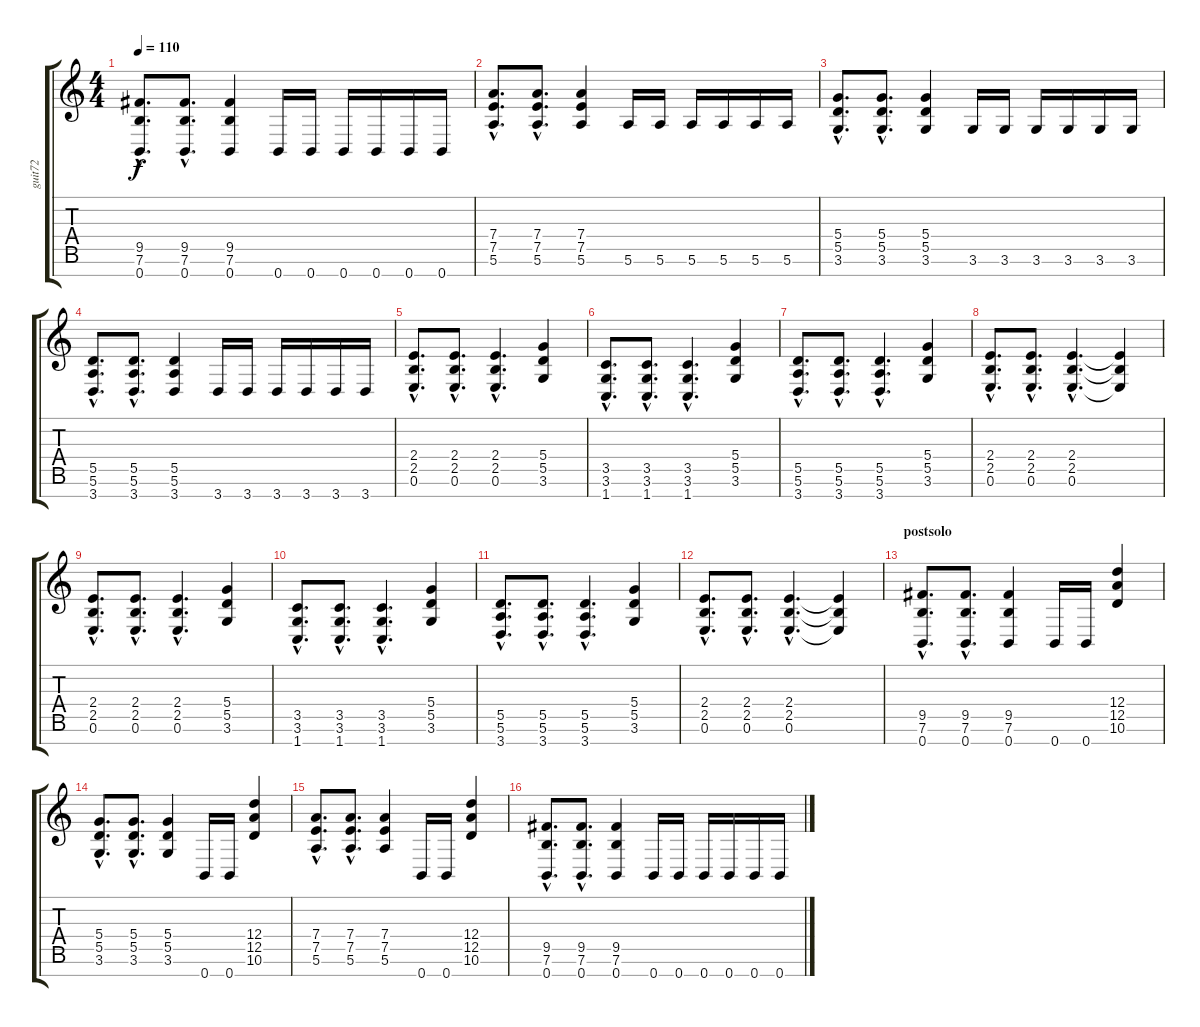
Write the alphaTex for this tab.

\track ("guit72" "guit72") {instrument distortionguitar}
\staff {score tabs}
\tuning (E4 B3 G3 D3 A2 E2 B1) {hide}
\ts (4 4)
\tempo 110
\clef g2
\ks c
(9.5{hac} 7.6{hac} 0.7{hac}).8{d dy f} (9.5{hac} 7.6{hac} 0.7{hac}).8{d} (9.5 7.6 0.7).4 0.7.16 0.7.16 0.7.16 0.7.16 0.7.16 0.7.16 |
(7.4{hac} 7.5{hac} 5.6{hac}).8{d} (7.4{hac} 7.5{hac} 5.6{hac}).8{d} (7.4 7.5 5.6).4 5.6.16 5.6.16 5.6.16 5.6.16 5.6.16 5.6.16 |
(5.4{hac} 5.5{hac} 3.6{hac}).8{d} (5.4{hac} 5.5{hac} 3.6{hac}).8{d} (5.4 5.5 3.6).4 3.6.16 3.6.16 3.6.16 3.6.16 3.6.16 3.6.16 |
(5.5{hac} 5.6{hac} 3.7{hac}).8{d} (5.5{hac} 5.6{hac} 3.7{hac}).8{d} (5.5 5.6 3.7).4 3.7.16 3.7.16 3.7.16 3.7.16 3.7.16 3.7.16 |
(2.4{hac} 2.5{hac} 0.6{hac}).8{d} (2.4{hac} 2.5{hac} 0.6{hac}).8{d} (2.4{hac} 2.5{hac} 0.6{hac}).4{d} (5.4 5.5 3.6).4 |
(3.5{hac} 3.6{hac} 1.7{hac}).8{d} (3.5{hac} 3.6{hac} 1.7{hac}).8{d} (3.5{hac} 3.6{hac} 1.7{hac}).4{d} (5.4 5.5 3.6).4 |
(5.5{hac} 5.6{hac} 3.7{hac}).8{d} (5.5{hac} 5.6{hac} 3.7{hac}).8{d} (5.5{hac} 5.6{hac} 3.7{hac}).4{d} (5.4 5.5 3.6).4 |
(2.4{hac} 2.5{hac} 0.6{hac}).8{d} (2.4{hac} 2.5{hac} 0.6{hac}).8{d} (2.4{hac} 2.5{hac} 0.6{hac}).4{d} (2.4{t} 2.5{t} 0.6{t}).4 |
(2.4{hac} 2.5{hac} 0.6{hac}).8{d} (2.4{hac} 2.5{hac} 0.6{hac}).8{d} (2.4{hac} 2.5{hac} 0.6{hac}).4{d} (5.4 5.5 3.6).4 |
(3.5{hac} 3.6{hac} 1.7{hac}).8{d} (3.5{hac} 3.6{hac} 1.7{hac}).8{d} (3.5{hac} 3.6{hac} 1.7{hac}).4{d} (5.4 5.5 3.6).4 |
(5.5{hac} 5.6{hac} 3.7{hac}).8{d} (5.5{hac} 5.6{hac} 3.7{hac}).8{d} (5.5{hac} 5.6{hac} 3.7{hac}).4{d} (5.4 5.5 3.6).4 |
(2.4{hac} 2.5{hac} 0.6{hac}).8{d} (2.4{hac} 2.5{hac} 0.6{hac}).8{d} (2.4{hac} 2.5{hac} 0.6{hac}).4{d} (2.4{t} 2.5{t} 0.6{t}).4 |
\section ("" "postsolo")
(9.5{hac} 7.6{hac} 0.7{hac}).8{d} (9.5{hac} 7.6{hac} 0.7{hac}).8{d} (9.5 7.6 0.7).4 0.7.16 0.7.16 (12.4 12.5 10.6).4 |
(5.4{hac} 5.5{hac} 3.6{hac}).8{d} (5.4{hac} 5.5{hac} 3.6{hac}).8{d} (5.4 5.5 3.6).4 0.7.16 0.7.16 (12.4 12.5 10.6).4 |
(7.4{hac} 7.5{hac} 5.6{hac}).8{d} (7.4{hac} 7.5{hac} 5.6{hac}).8{d} (7.4 7.5 5.6).4 0.7.16 0.7.16 (12.4 12.5 10.6).4 |
(9.5{hac} 7.6{hac} 0.7{hac}).8{d} (9.5{hac} 7.6{hac} 0.7{hac}).8{d} (9.5 7.6 0.7).4 0.7.16 0.7.16 0.7.16 0.7.16 0.7.16 0.7.16
